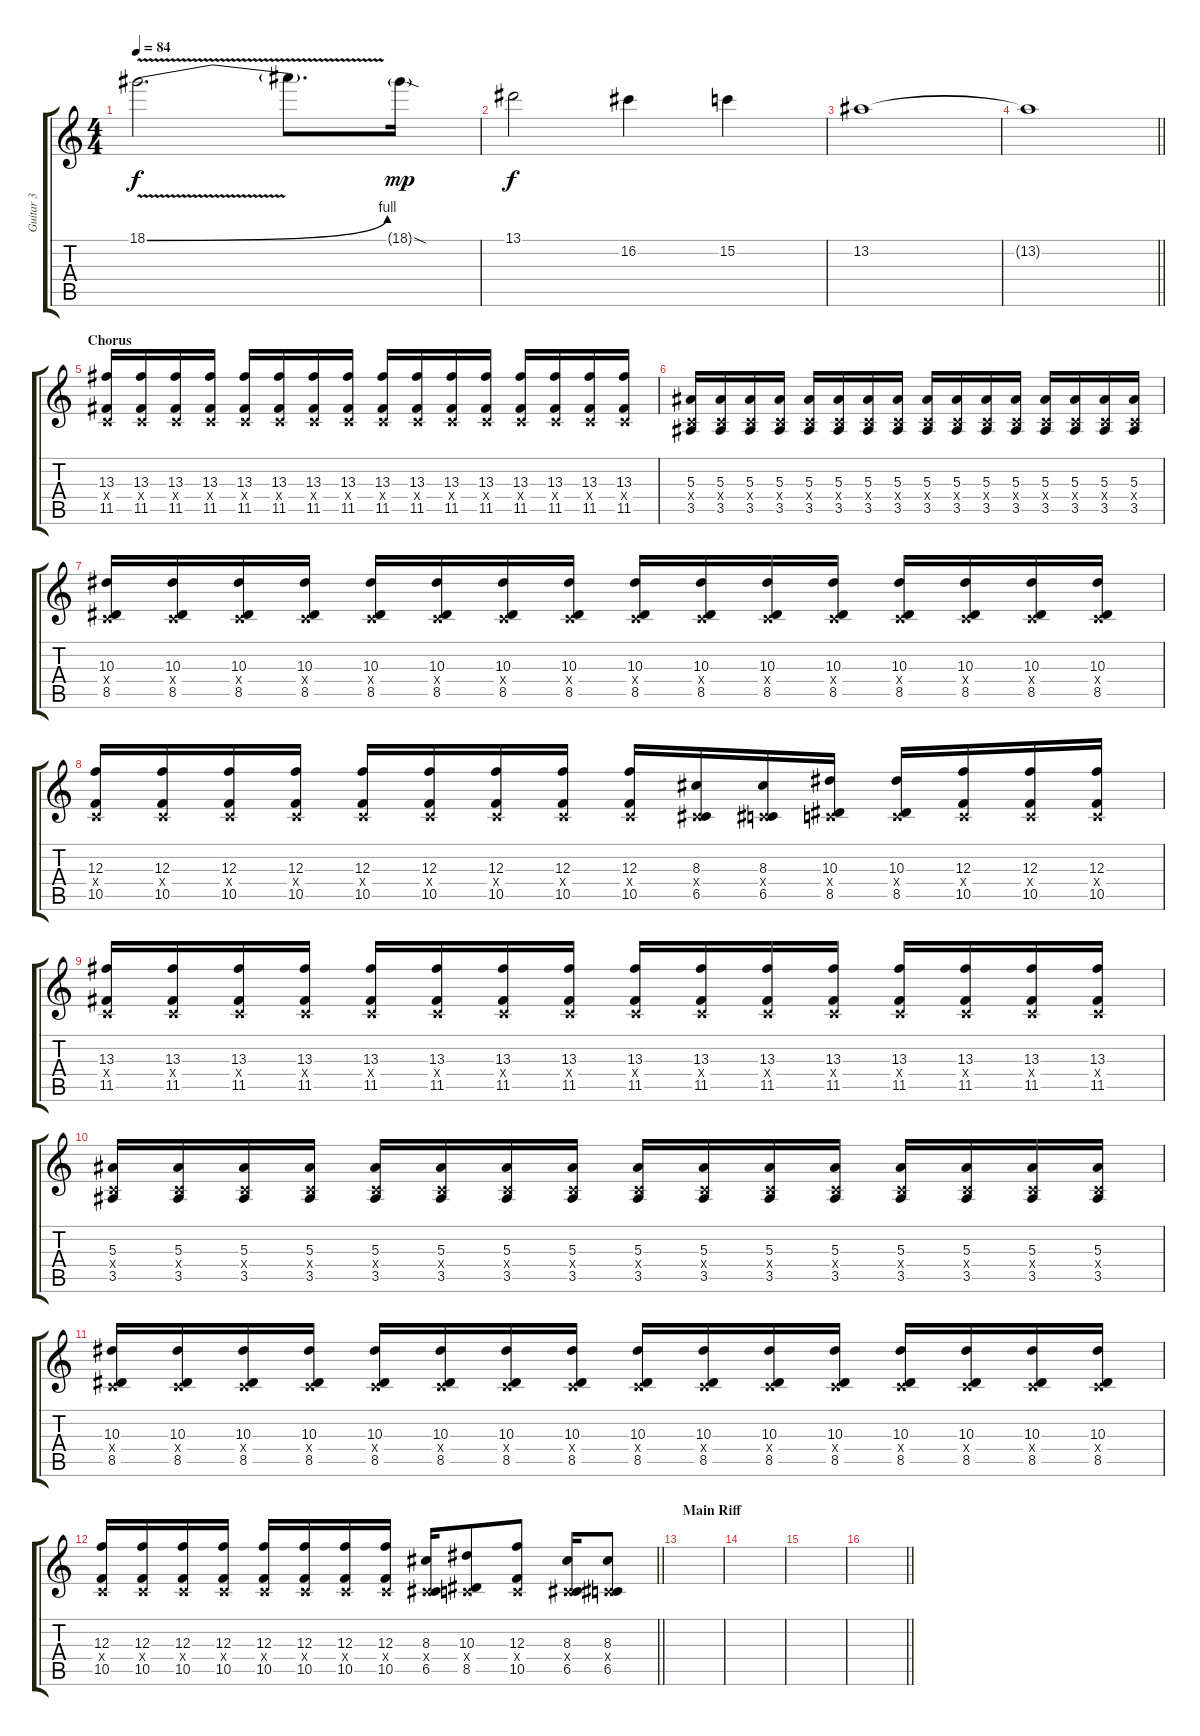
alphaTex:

\track ("Guitar 3" "Guitar 3") {instrument distortionguitar}
\staff {score tabs}
\tuning (D4 A3 F3 C3 G2 C2) {hide}
\ts (4 4)
\tempo 84
\clef g2
\ks c
18.1{be (bend 0 0 60 4) v}.2{d dy f} 18.1{t}.8{d volume 7} 18.1{sod g}.16{dy mp} |
13.1.2{dy f} 16.2.4 15.2.4 |
13.2.1 |
\barLineRight lightlight
13.2{t}.1 |
\section ("" "Chorus")
(13.3 0.4{x} 11.5).16{volume 13 instrument distortionguitar} (13.3 0.4{x} 11.5).16 (13.3 0.4{x} 11.5).16 (13.3 0.4{x} 11.5).16 (13.3 0.4{x} 11.5).16 (13.3 0.4{x} 11.5).16 (13.3 0.4{x} 11.5).16 (13.3 0.4{x} 11.5).16 (13.3 0.4{x} 11.5).16 (13.3 0.4{x} 11.5).16 (13.3 0.4{x} 11.5).16 (13.3 0.4{x} 11.5).16 (13.3 0.4{x} 11.5).16 (13.3 0.4{x} 11.5).16 (13.3 0.4{x} 11.5).16 (13.3 0.4{x} 11.5).16 |
(5.3 0.4{x} 3.5).16 (5.3 0.4{x} 3.5).16 (5.3 0.4{x} 3.5).16 (5.3 0.4{x} 3.5).16 (5.3 0.4{x} 3.5).16 (5.3 0.4{x} 3.5).16 (5.3 0.4{x} 3.5).16 (5.3 0.4{x} 3.5).16 (5.3 0.4{x} 3.5).16 (5.3 0.4{x} 3.5).16 (5.3 0.4{x} 3.5).16 (5.3 0.4{x} 3.5).16 (5.3 0.4{x} 3.5).16 (5.3 0.4{x} 3.5).16 (5.3 0.4{x} 3.5).16 (5.3 0.4{x} 3.5).16 |
(10.3 0.4{x} 8.5).16 (10.3 0.4{x} 8.5).16 (10.3 0.4{x} 8.5).16 (10.3 0.4{x} 8.5).16 (10.3 0.4{x} 8.5).16 (10.3 0.4{x} 8.5).16 (10.3 0.4{x} 8.5).16 (10.3 0.4{x} 8.5).16 (10.3 0.4{x} 8.5).16 (10.3 0.4{x} 8.5).16 (10.3 0.4{x} 8.5).16 (10.3 0.4{x} 8.5).16 (10.3 0.4{x} 8.5).16 (10.3 0.4{x} 8.5).16 (10.3 0.4{x} 8.5).16 (10.3 0.4{x} 8.5).16 |
(12.3 0.4{x} 10.5).16 (12.3 0.4{x} 10.5).16 (12.3 0.4{x} 10.5).16 (12.3 0.4{x} 10.5).16 (12.3 0.4{x} 10.5).16 (12.3 0.4{x} 10.5).16 (12.3 0.4{x} 10.5).16 (12.3 0.4{x} 10.5).16 (12.3 0.4{x} 10.5).16 (8.3 0.4{x} 6.5).16 (8.3 0.4{x} 6.5).16 (10.3 0.4{x} 8.5).16 (10.3 0.4{x} 8.5).16 (12.3 0.4{x} 10.5).16 (12.3 0.4{x} 10.5).16 (12.3 0.4{x} 10.5).16 |
(13.3 0.4{x} 11.5).16 (13.3 0.4{x} 11.5).16 (13.3 0.4{x} 11.5).16 (13.3 0.4{x} 11.5).16 (13.3 0.4{x} 11.5).16 (13.3 0.4{x} 11.5).16 (13.3 0.4{x} 11.5).16 (13.3 0.4{x} 11.5).16 (13.3 0.4{x} 11.5).16 (13.3 0.4{x} 11.5).16 (13.3 0.4{x} 11.5).16 (13.3 0.4{x} 11.5).16 (13.3 0.4{x} 11.5).16 (13.3 0.4{x} 11.5).16 (13.3 0.4{x} 11.5).16 (13.3 0.4{x} 11.5).16 |
(5.3 0.4{x} 3.5).16 (5.3 0.4{x} 3.5).16 (5.3 0.4{x} 3.5).16 (5.3 0.4{x} 3.5).16 (5.3 0.4{x} 3.5).16 (5.3 0.4{x} 3.5).16 (5.3 0.4{x} 3.5).16 (5.3 0.4{x} 3.5).16 (5.3 0.4{x} 3.5).16 (5.3 0.4{x} 3.5).16 (5.3 0.4{x} 3.5).16 (5.3 0.4{x} 3.5).16 (5.3 0.4{x} 3.5).16 (5.3 0.4{x} 3.5).16 (5.3 0.4{x} 3.5).16 (5.3 0.4{x} 3.5).16 |
(10.3 0.4{x} 8.5).16 (10.3 0.4{x} 8.5).16 (10.3 0.4{x} 8.5).16 (10.3 0.4{x} 8.5).16 (10.3 0.4{x} 8.5).16 (10.3 0.4{x} 8.5).16 (10.3 0.4{x} 8.5).16 (10.3 0.4{x} 8.5).16 (10.3 0.4{x} 8.5).16 (10.3 0.4{x} 8.5).16 (10.3 0.4{x} 8.5).16 (10.3 0.4{x} 8.5).16 (10.3 0.4{x} 8.5).16 (10.3 0.4{x} 8.5).16 (10.3 0.4{x} 8.5).16 (10.3 0.4{x} 8.5).16 |
\barLineRight lightlight
(12.3 0.4{x} 10.5).16 (12.3 0.4{x} 10.5).16 (12.3 0.4{x} 10.5).16 (12.3 0.4{x} 10.5).16 (12.3 0.4{x} 10.5).16 (12.3 0.4{x} 10.5).16 (12.3 0.4{x} 10.5).16 (12.3 0.4{x} 10.5).16 (8.3 0.4{x} 6.5).16 (10.3 0.4{x} 8.5).8 (12.3 0.4{x} 10.5).8 (8.3 0.4{x} 6.5).16 (8.3 0.4{x} 6.5).8 |
\section ("" "Main Riff")
|
|
|
\barLineRight lightlight
